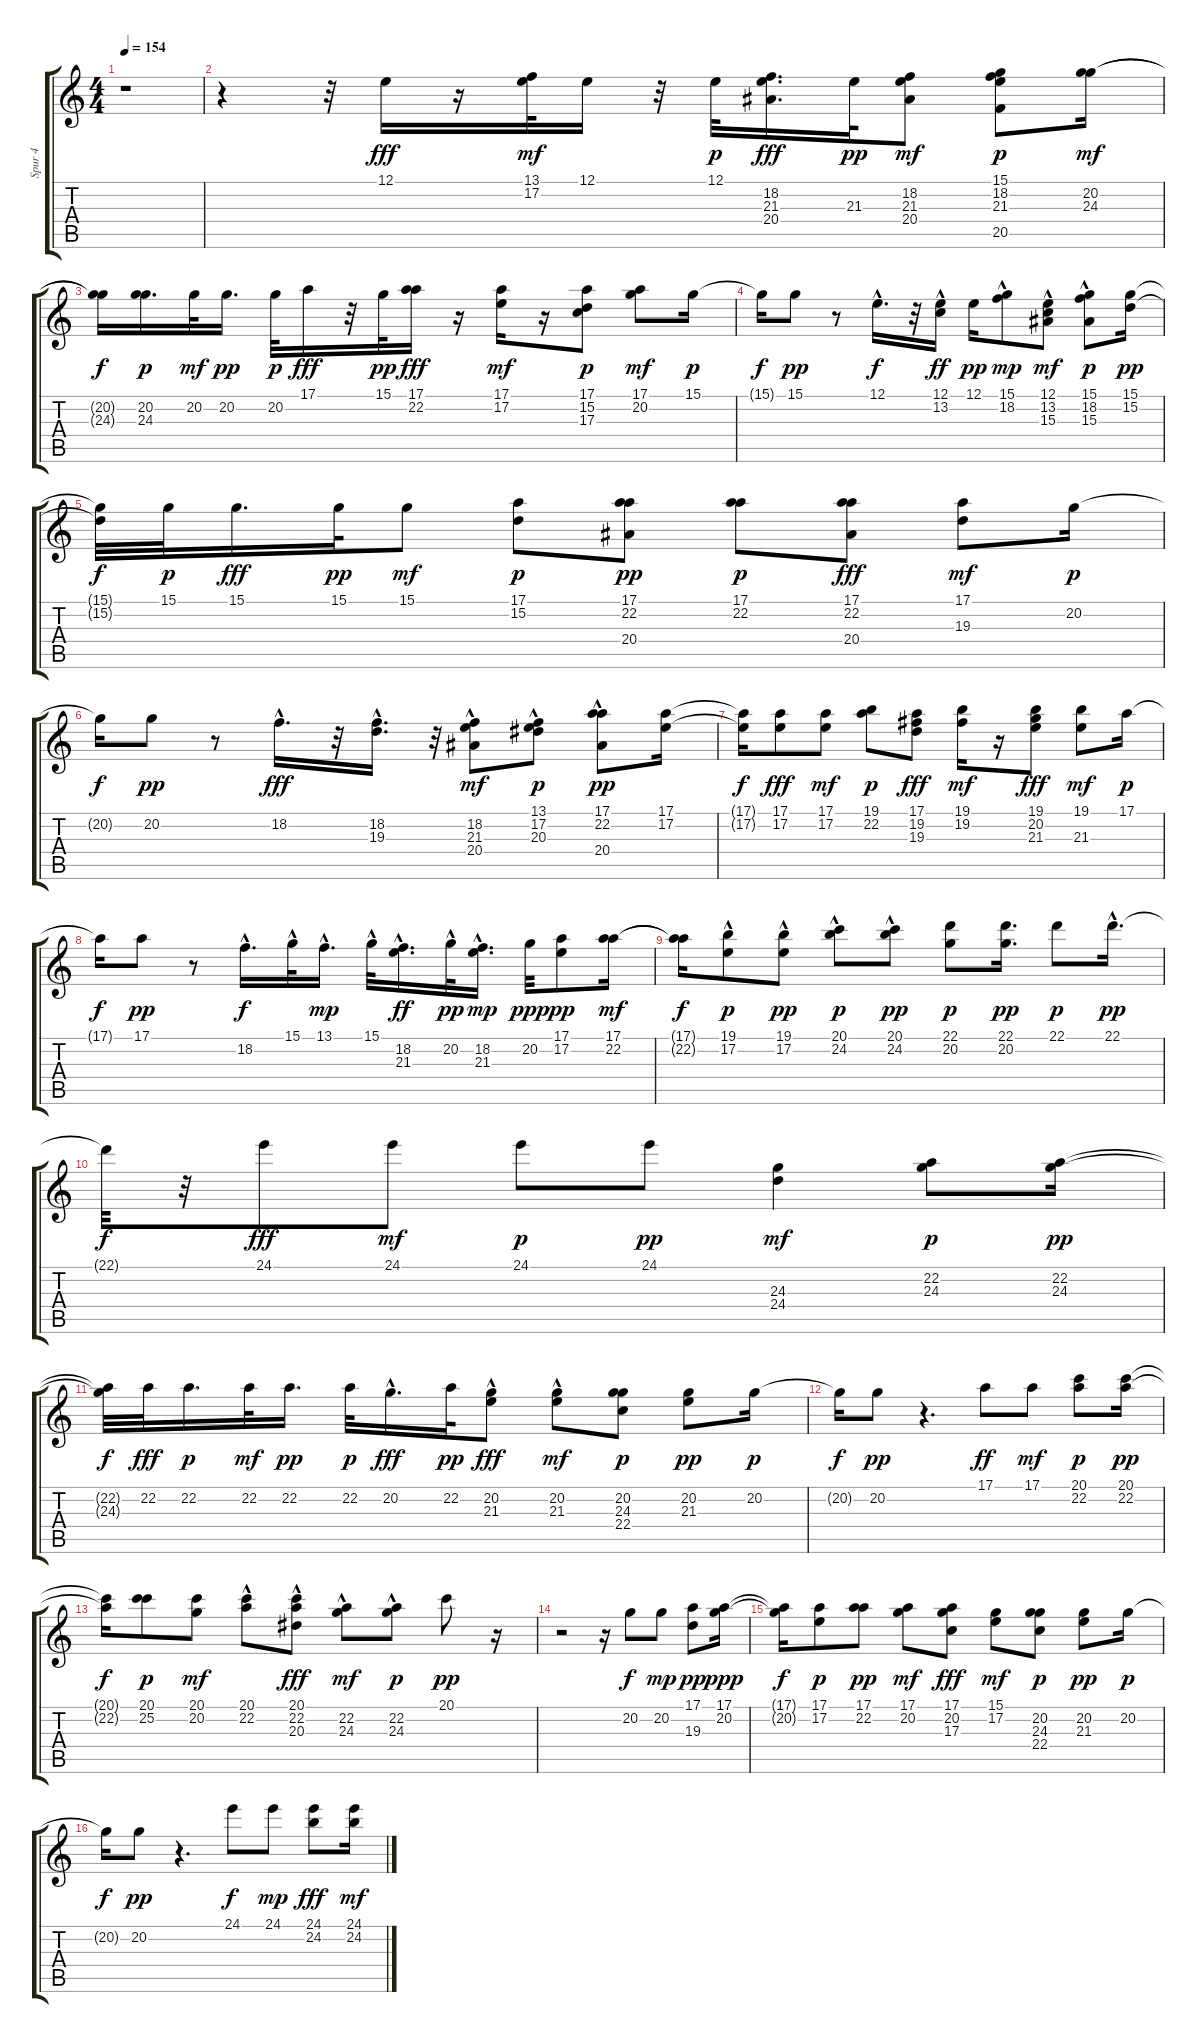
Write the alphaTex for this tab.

\track ("Spur 4" "Spur 4") {instrument xylophone}
\staff {score tabs}
\tuning (E4 B3 G3 D3 A2 E2) {hide}
\ts (4 4)
\tempo 154
\clef g2
\ks c
r.1{dy pp} |
r.4 r.32 12.1.16{dy fff} r.16 (13.1 17.2).32{dy mf} 12.1.16 r.32 12.1.32{dy p} (18.2 21.3 20.4).16{d dy fff} 21.3.32{dy pp} (18.2 21.3 20.4).8{dy mf} (15.1 18.2 21.3 20.5).8{dy p} (20.2 24.3).16{dy mf} |
(20.2{t} 24.3{t}).16{dy f} (20.2 24.3).16{d dy p} 20.2.32{dy mf} 20.2.16{d dy pp} 20.2.32{dy p} 17.1.16{dy fff} r.32 15.1.32{dy pp} (17.1 22.2).16{dy fff} r.16 (17.1 17.2).16{dy mf} r.16 (17.1 15.2 17.3).8{dy p} (17.1 20.2).8{dy mf} 15.1.16{dy p} |
15.1{t}.16{dy f} 15.1.8{dy pp} r.8 12.1{hac}.16{d dy f} r.32 (12.1{hac} 13.2{hac}).16{dy ff} 12.1.16{dy pp} (15.1 18.2{hac}).8{dy mp} (12.1{hac} 13.2{hac} 15.3).8{dy mf} (15.1 18.2{hac} 15.3).8{dy p} (15.1 15.2).16{dy pp} |
(15.1{t} 15.2{t}).32{dy f} 15.1.32{dy p} 15.1.16{d dy fff} 15.1.32{dy pp} 15.1.8{dy mf} (17.1 15.2).8{dy p} (17.1 22.2 20.4).8{dy pp} (17.1 22.2).8{dy p} (17.1 22.2 20.4).8{dy fff} (17.1 19.3).8{dy mf} 20.2.16{dy p} |
20.2{t}.16{dy f} 20.2.8{dy pp} r.8 18.2{hac}.16{d dy fff} r.32 (18.2{hac} 19.3{hac}).16{d} r.32 (18.2 21.3 20.4{hac}).8{dy mf} (13.1{hac} 17.2 20.3{hac}).8{dy p} (17.1 22.2 20.4{hac}).8{dy pp} (17.1 17.2).16 |
(17.1{t} 17.2{t}).16{dy f} (17.1 17.2).8{dy fff} (17.1 17.2).8{dy mf} (19.1 22.2).8{dy p} (17.1 19.2 19.3).8{dy fff} (19.1 19.2).16{dy mf} r.16 (19.1 20.2 21.3).8{dy fff} (19.1 21.3).8{dy mf} 17.1.16{dy p} |
17.1{t}.16{dy f} 17.1.8{dy pp} r.8 18.2{hac}.16{d dy f} 15.1{hac}.32 13.1{hac}.16{d dy mp} 15.1{hac}.32 (18.2{hac} 21.3).16{d dy ff} 20.2{hac}.32{dy pp} (18.2{hac} 21.3{hac}).16{d dy mp} 20.2.32{dy ppp} (17.1 17.2).8{dy pp} (17.1 22.2).16{dy mf} |
(17.1{t} 22.2{t}).16{dy f} (19.1{hac} 17.2).8{dy p} (19.1{hac} 17.2).8{dy pp} (20.1 24.2{hac}).8{dy p} (20.1 24.2{hac}).8{dy pp} (22.1 20.2).8{dy p} (22.1 20.2).16{d dy pp} 22.1.8{dy p} 22.1{hac}.16{d dy pp} |
22.1{t}.32{dy f} r.32 24.1.8{dy fff} 24.1.8{dy mf} 24.1.8{dy p} 24.1.8{dy pp} (24.3 24.4).4{dy mf} (22.2 24.3).8{dy p} (22.2 24.3).16{dy pp} |
(22.2{t} 24.3{t}).32{dy f} 22.2.32{dy fff} 22.2.16{d dy p} 22.2.32{dy mf} 22.2.16{d dy pp} 22.2.32{dy p} 20.2{hac}.16{d dy fff} 22.2.32{dy pp} (20.2{hac} 21.3).8{dy fff} (20.2{hac} 21.3).8{dy mf} (20.2 24.3 22.4).8{dy p} (20.2 21.3).8{dy pp} 20.2.16{dy p} |
20.2{t}.16{dy f} 20.2.8{dy pp} r.4{d} 17.1.8{dy ff} 17.1.8{dy mf} (20.1 22.2).8{dy p} (20.1 22.2).16{dy pp} |
(20.1{t} 22.2{t}).16{dy f} (20.1 25.2).8{dy p} (20.1 20.2).8{dy mf} (20.1 22.2{hac}).8 (20.1 22.2{hac} 20.3).8{dy fff} (22.2{hac} 24.3).8{dy mf} (22.2{hac} 24.3).8{dy p} 20.1.8{dy pp} r.16 |
r.2 r.16 20.2.8{dy f} 20.2.8{dy mp} (17.1 19.3).8{dy pp} (17.1 20.2).16{dy ppp} |
(17.1{t} 20.2{t}).16{dy f} (17.1 17.2).8{dy p} (17.1 22.2).8{dy pp} (17.1 20.2).8{dy mf} (17.1 20.2 17.3).8{dy fff} (15.1 17.2).8{dy mf} (20.2 24.3 22.4).8{dy p} (20.2 21.3).8{dy pp} 20.2.16{dy p} |
20.2{t}.16{dy f} 20.2.8{dy pp} r.4{d} 24.1.8{dy f} 24.1.8{dy mp} (24.1 24.2).8{dy fff} (24.1 24.2).16{dy mf}
